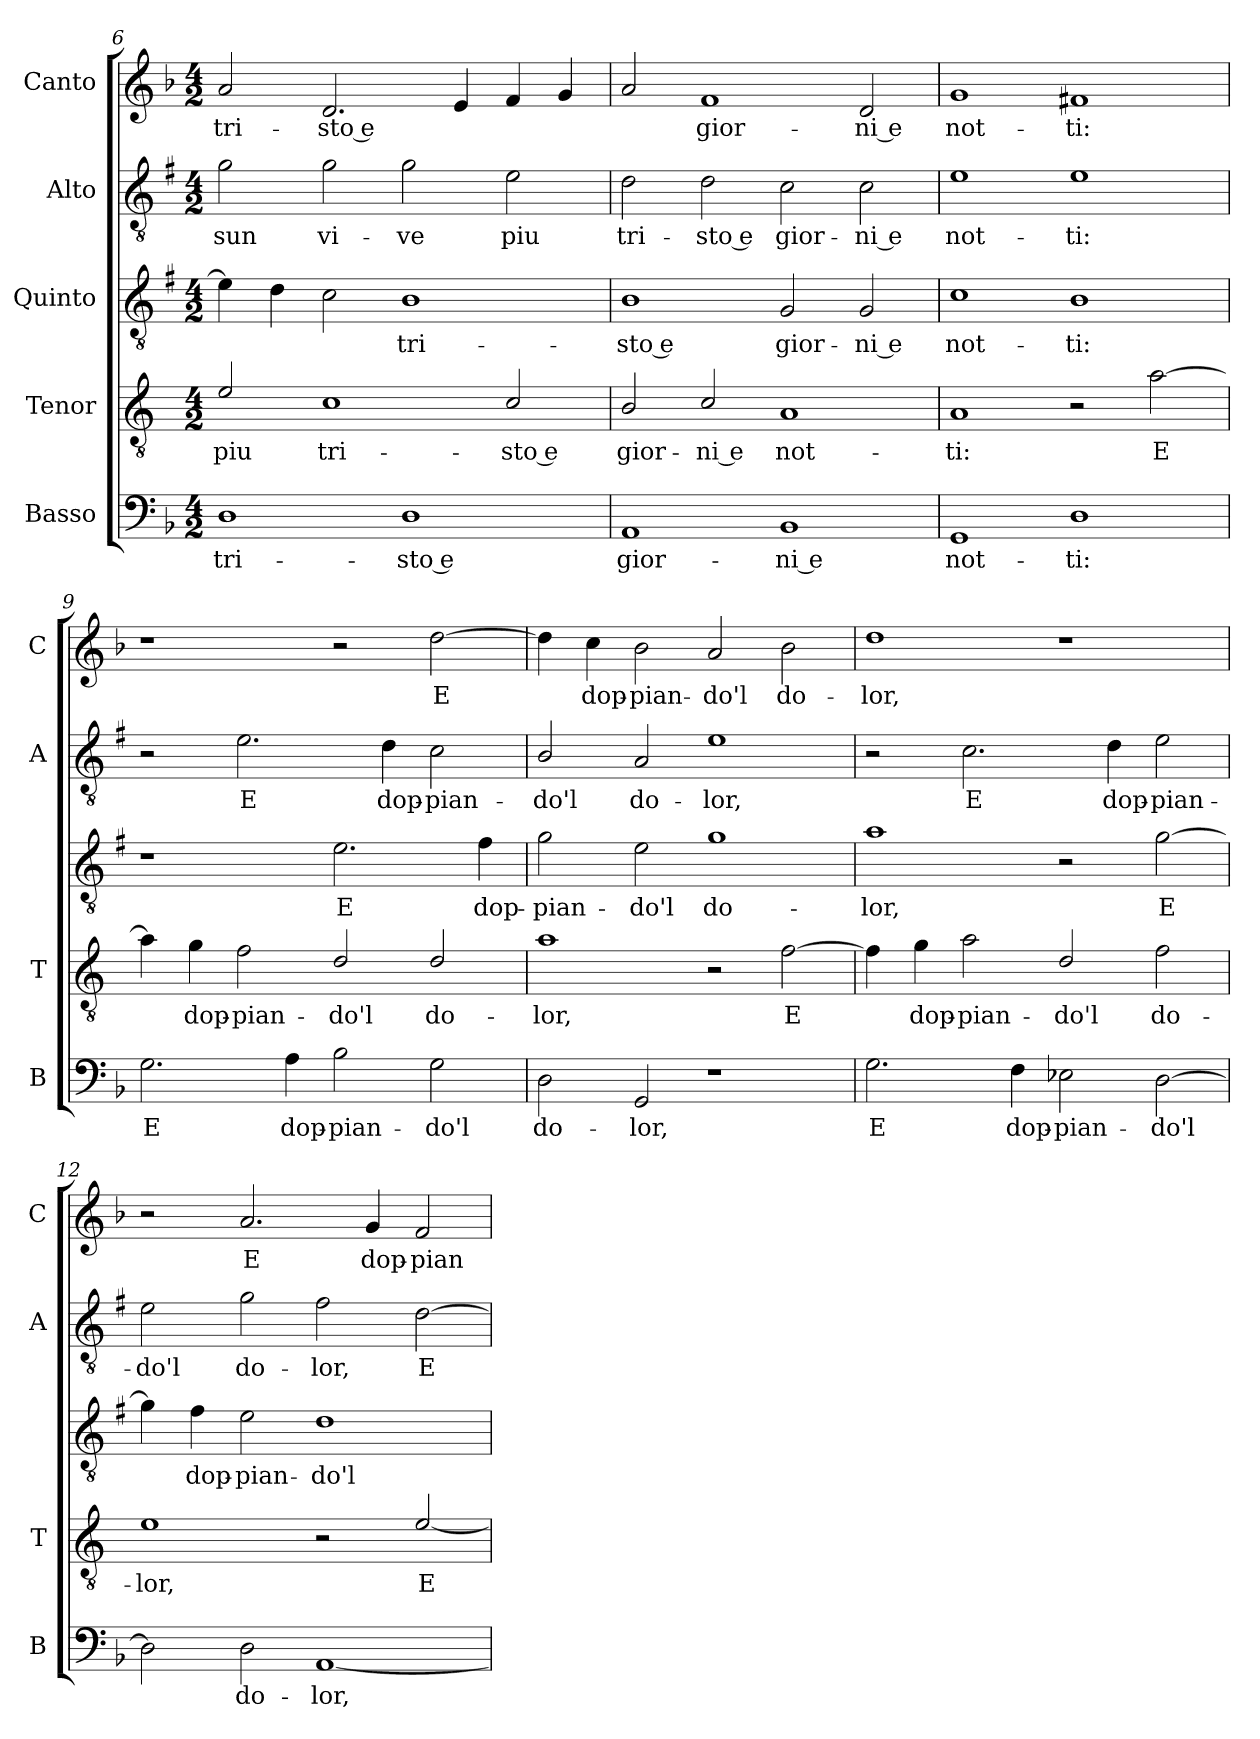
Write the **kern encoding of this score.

**kern	**text	**kern	**text	**kern	**text	**kern	**text	**kern	**text
*part5	*part5	*part4	*part4	*part3	*part3	*part2	*part2	*part1	*part1
*staff5	*staff5	*staff4	*staff4	*staff3	*staff3	*staff2	*staff2	*staff1	*staff1
*I"Basso	*	*I"Tenor	*	*I"Quinto	*	*I"Alto	*	*I"Canto	*
*I'B	*	*I'T	*	*	*	*I'A	*	*I'C	*
*clefF4	*	*clefGv2	*	*clefGv2	*	*clefGv2	*	*clefG2	*
*	*	*ITrd4c7	*	*ITrd1c2	*	*ITrd1c2	*	*	*
*k[b-]	*	*k[b-]	*	*k[b-]	*	*k[b-]	*	*k[b-]	*
*F:	*	*F:	*	*F:	*	*F:	*	*F:	*
*M4/2	*	*M4/2	*	*M4/2	*	*M4/2	*	*M4/2	*
=6	=6	=6	=6	=6	=6	=6	=6	=6	=6
!	!LO:LY:b	!	!LO:LY:b	!	!	!	!LO:LY:b	!	!LO:LY:b
1D	tri-	2A/	piu	4d\]	.	2f\	-sun	2a/	tri-
.	.	.	.	4c\	.	.	.	.	.
!	!	!	!LO:LY:b	!	!	!	!LO:LY:b	!	!LO:LY:b
.	.	1F	tri-	2B-\	.	2f\	vi-	2.d/	-sto e
!	!LO:LY:b	!	!	!	!LO:LY:b	!	!LO:LY:b	!	!
1D	-sto e	.	.	1A	tri-	2f\	-ve	.	.
.	.	.	.	.	.	.	.	4e/	.
!	!	!	!LO:LY:b	!	!	!	!LO:LY:b	!	!
.	.	2F/	-sto e	.	.	2d\	piu	4f/	.
.	.	.	.	.	.	.	.	4g/	.
=7	=7	=7	=7	=7	=7	=7	=7	=7	=7
!	!LO:LY:b	!	!LO:LY:b	!	!LO:LY:b	!	!LO:LY:b	!	!
1AA	gior-	2E/	gior-	1A	-sto e	2c\	tri-	2a/	.
!	!	!	!LO:LY:b	!	!	!	!LO:LY:b	!	!LO:LY:b
.	.	2F/	-ni e	.	.	2c\	-sto e	1f	gior-
!	!LO:LY:b	!	!LO:LY:b	!	!LO:LY:b	!	!LO:LY:b	!	!
1BB-	-ni e	1D	not-	2F/	gior-	2B-\	gior-	.	.
!	!	!	!	!	!LO:LY:b	!	!LO:LY:b	!	!LO:LY:b
.	.	.	.	2F/	-ni e	2B-\	-ni e	2d/	-ni e
=8	=8	=8	=8	=8	=8	=8	=8	=8	=8
!	!LO:LY:b	!	!LO:LY:b	!	!LO:LY:b	!	!LO:LY:b	!	!LO:LY:b
1GG	not-	1D	-ti:	1B-	not-	1d	not-	1g	not-
!	!LO:LY:b	!	!	!	!LO:LY:b	!	!LO:LY:b	!	!LO:LY:b
1D	-ti:	2r	.	1A	-ti:	1d	-ti:	1f#X	-ti:
!	!	!	!LO:LY:b	!	!	!	!	!	!
.	.	[2d\	E	.	.	.	.	.	.
!!LO:PB:g=z
=9	=9	=9	=9	=9	=9	=9	=9	=9	=9
!	!LO:LY:b	!	!	!	!	!	!	!	!
2.G\	E	4d\]	.	1r	.	2r	.	1r	.
!	!	!	!LO:LY:b	!	!	!	!	!	!
.	.	4c\	dop-	.	.	.	.	.	.
!	!	!	!LO:LY:b	!	!	!	!LO:LY:b	!	!
.	.	2B-\	-pian-	.	.	2.d\	E	.	.
!	!LO:LY:b	!	!	!	!	!	!	!	!
4A\	dop-	.	.	.	.	.	.	.	.
!	!LO:LY:b	!	!LO:LY:b	!	!LO:LY:b	!	!	!	!
2B-\	-pian-	2G/	-do'l	2.d\	E	.	.	2r	.
!	!	!	!	!	!	!	!LO:LY:b	!	!
.	.	.	.	.	.	4c\	dop-	.	.
!	!LO:LY:b	!	!LO:LY:b	!	!	!	!LO:LY:b	!	!LO:LY:b
2G\	-do'l	2G/	do-	.	.	2B-\	-pian-	[2dd\	E
!	!	!	!	!	!LO:LY:b	!	!	!	!
.	.	.	.	4e\	dop-	.	.	.	.
=10	=10	=10	=10	=10	=10	=10	=10	=10	=10
!	!LO:LY:b	!	!LO:LY:b	!	!LO:LY:b	!	!LO:LY:b	!	!
2D\	do-	1d	-lor,	2f\	-pian-	2A/	-do'l	4dd\]	.
!	!	!	!	!	!	!	!	!	!LO:LY:b
.	.	.	.	.	.	.	.	4cc\	dop-
!	!LO:LY:b	!	!	!	!LO:LY:b	!	!LO:LY:b	!	!LO:LY:b
2GG/	-lor,	.	.	2d\	-do'l	2G/	do-	2b-\	-pian-
!	!	!	!	!	!LO:LY:b	!	!LO:LY:b	!	!LO:LY:b
1r	.	2r	.	1f	do-	1d	-lor,	2a/	-do'l
!	!	!	!LO:LY:b	!	!	!	!	!	!LO:LY:b
.	.	[2B-\	E	.	.	.	.	2b-\	do-
=11	=11	=11	=11	=11	=11	=11	=11	=11	=11
!	!LO:LY:b	!	!	!	!LO:LY:b	!	!	!	!LO:LY:b
2.G\	E	4B-\]	.	1g	-lor,	2r	.	1dd	-lor,
!	!	!	!LO:LY:b	!	!	!	!	!	!
.	.	4c\	dop-	.	.	.	.	.	.
!	!	!	!LO:LY:b	!	!	!	!LO:LY:b	!	!
.	.	2d\	-pian-	.	.	2.B-\	E	.	.
!	!LO:LY:b	!	!	!	!	!	!	!	!
4F\	dop-	.	.	.	.	.	.	.	.
!	!LO:LY:b	!	!LO:LY:b	!	!	!	!	!	!
2E-X\	-pian-	2G/	-do'l	2r	.	.	.	1r	.
!	!	!	!	!	!	!	!LO:LY:b	!	!
.	.	.	.	.	.	4c\	dop-	.	.
!	!LO:LY:b	!	!LO:LY:b	!	!LO:LY:b	!	!LO:LY:b	!	!
[2D\	-do'l	2B-\	do-	[2f\	E	2d\	-pian-	.	.
=12	=12	=12	=12	=12	=12	=12	=12	=12	=12
!	!	!	!LO:LY:b	!	!	!	!LO:LY:b	!	!
2D\]	.	1A	-lor,	4f\]	.	2d\	-do'l	2r	.
!	!	!	!	!	!LO:LY:b	!	!	!	!
.	.	.	.	4e\	dop-	.	.	.	.
!	!LO:LY:b	!	!	!	!LO:LY:b	!	!LO:LY:b	!	!LO:LY:b
2D\	do-	.	.	2d\	-pian-	2f\	do-	2.a/	E
!	!LO:LY:b	!	!	!	!LO:LY:b	!	!LO:LY:b	!	!
[1AA	-lor,	2r	.	1c	-do'l	2e\	-lor,	.	.
!	!	!	!	!	!	!	!	!	!LO:LY:b
.	.	.	.	.	.	.	.	4g/	dop-
!	!	!	!LO:LY:b	!	!	!	!LO:LY:b	!	!LO:LY:b
.	.	[2A/	E	.	.	[2c\	E	2f/	-pian-
=	=	=	=	=	=	=	=	=	=
*-	*-	*-	*-	*-	*-	*-	*-	*-	*-
